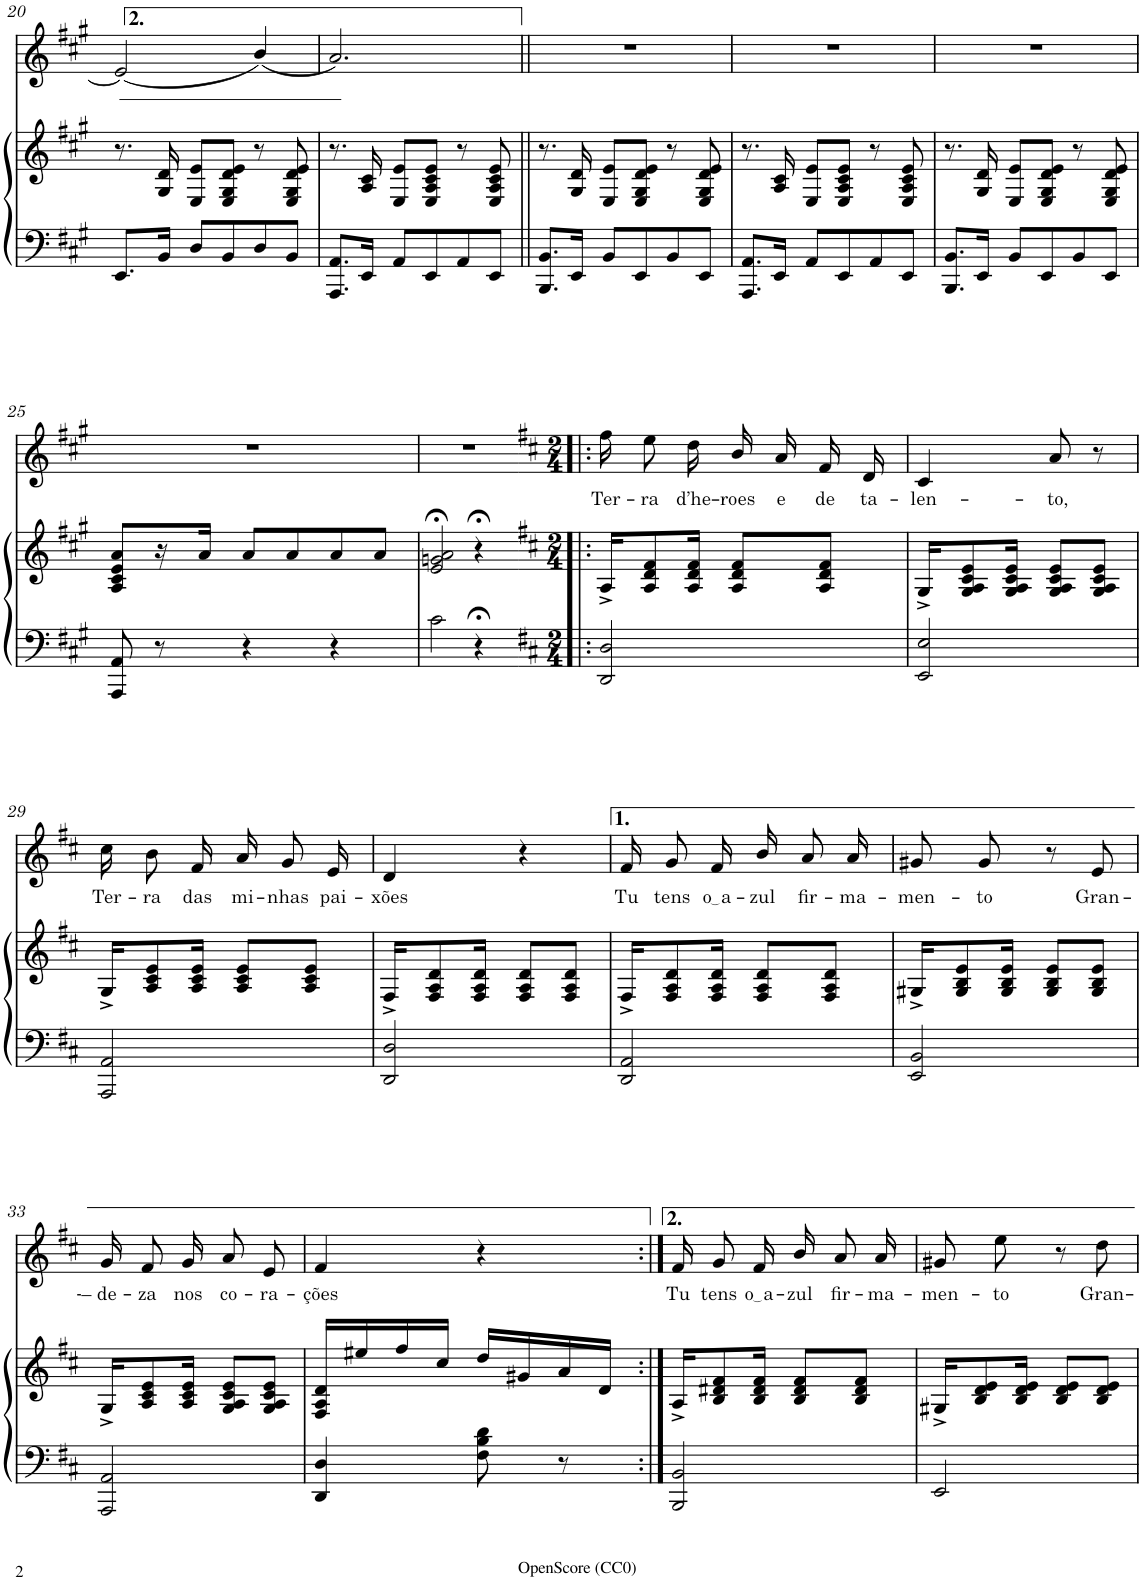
**kern	**kern	**kern	**text
*part2	*part2	*part1	*part1
*staff3	*staff2	*staff1	*staff1
*I"Piano	*	*I"Voice	*
*I'Pno	*	*	*
!!LO:PB:g=z
*clefF4	*clefG2	*clefG2	*
*k[f#c#g#]	*k[f#c#g#]	*k[f#c#g#]	*
*M3/4	*M3/4	*M3/4	*
=20	=20	=20	=20
.	.	[qe	.
!	!	!	!LO:LY:b
8.EE/L	8.r	(<2e/]	.
16BB/Jk	16G#/ 16d/	.	.
8D/L	8E/ 8e/L	.	.
8BB/	8E/ 8G#/ 8d/ 8e/J	.	.
8D/	8r	(<4b/)	.
8BB/J	8E/ 8G#/ 8d/ 8e/	.	.
=21	=21	=21	=21
8.AAA/ 8.AA/L	8.r	2.a/)	.
16EE/Jk	16A/ 16c#/	.	.
8AA/L	8E/ 8e/L	.	.
8EE/	8E/ 8A/ 8c#/ 8e/J	.	.
8AA/	8r	.	.
8EE/J	8E/ 8A/ 8c#/ 8e/	.	.
=22||	=22||	=22||	=22||
8.BBB/ 8.BB/L	8.r	2.r	.
16EE/Jk	16G#/ 16d/	.	.
8BB/L	8E/ 8e/L	.	.
8EE/	8E/ 8G#/ 8d/ 8e/J	.	.
8BB/	8r	.	.
8EE/J	8E/ 8G#/ 8d/ 8e/	.	.
=23	=23	=23	=23
8.AAA/ 8.AA/L	8.r	2.r	.
16EE/Jk	16A/ 16c#/	.	.
8AA/L	8E/ 8e/L	.	.
8EE/	8E/ 8A/ 8c#/ 8e/J	.	.
8AA/	8r	.	.
8EE/J	8E/ 8A/ 8c#/ 8e/	.	.
=24	=24	=24	=24
8.BBB/ 8.BB/L	8.r	2.r	.
16EE/Jk	16G#/ 16d/	.	.
8BB/L	8E/ 8e/L	.	.
8EE/	8E/ 8G#/ 8d/ 8e/J	.	.
8BB/	8r	.	.
8EE/J	8E/ 8G#/ 8d/ 8e/	.	.
!!LO:LB:g=z
=25	=25	=25	=25
8AAA/ 8AA/	8A/ 8c#/ 8e/ 8a/L	2.r	.
8r	16r	.	.
.	16a/JJ	.	.
4r	8a/L	.	.
.	8a/	.	.
4r	8a/	.	.
.	8a/J	.	.
=26	=26	=26	=26
2c#\	2e/;< 2gn/;< 2a/;<	2.r	.
4r;<	4r;<	.	.
=27!|:	=27!|:	=27!|:	=27!|:
*k[f#c#]	*k[f#c#]	*k[f#c#]	*
*M2/4	*M2/4	*M2/4	*
!	!	!	!LO:LY:b
2DD/ 2D/	16A^/KL	16ff#\KL	Ter-
!	!	!	!LO:LY:b
.	8A/ 8d/ 8f#/	8ee\	-ra
!	!	!	!LO:LY:b
.	16A/ 16d/ 16f#/Jk	16dd\Jk	d’he-
!	!	!	!LO:LY:b
.	8A/ 8d/ 8f#/L	16b/LL	-roes
!	!	!	!LO:LY:b
.	.	16a/J	e
!	!	!	!LO:LY:b
.	8A/ 8d/ 8f#/J	16f#/L	de
!	!	!	!LO:LY:b
.	.	16d/JJ	ta-
=28	=28	=28	=28
!	!	!	!LO:LY:b
2EE/ 2E/	16G^/KL	4c#/	-len-
.	8G/ 8A/ 8c#/ 8e/	.	.
.	16G/ 16A/ 16c#/ 16e/Jk	.	.
!	!	!	!LO:LY:b
.	8G/ 8A/ 8c#/ 8e/L	8a/	-to,
.	8G/ 8A/ 8c#/ 8e/J	8r	.
!!LO:LB:g=z
=29	=29	=29	=29
!	!	!	!LO:LY:b
2AAA/ 2AA/	16G^/KL	16cc#/KL	Ter-
!	!	!	!LO:LY:b
.	8A/ 8c#/ 8e/	8b/	-ra
!	!	!	!LO:LY:b
.	16A/ 16c#/ 16e/Jk	16f#/Jk	das
!	!	!	!LO:LY:b
.	8A/ 8c#/ 8e/L	16a/KL	mi-
!	!	!	!LO:LY:b
.	.	8g/	-nhas
.	8A/ 8c#/ 8e/J	.	.
!	!	!	!LO:LY:b
.	.	16e/Jk	pai-
=30	=30	=30	=30
!	!	!	!LO:LY:b
2DD/ 2D/	16F#^/KL	4d/	-xões
.	8F#/ 8A/ 8d/	.	.
.	16F#/ 16A/ 16d/Jk	.	.
.	8F#/ 8A/ 8d/L	4r	.
.	8F#/ 8A/ 8d/J	.	.
=31	=31	=31	=31
!	!	!	!LO:LY:b
2DD/ 2AA/	16F#^/KL	16f#/KL	Tu
!	!	!	!LO:LY:b
.	8F#/ 8A/ 8d/	8g/	tens
!	!	!	!LO:LY:b
.	16F#/ 16A/ 16d/Jk	16f#/Jk	o a
!	!	!	!LO:LY:b
.	8F#/ 8A/ 8d/L	16b/KL	-zul
!	!	!	!LO:LY:b
.	.	8a/	fir-
.	8F#/ 8A/ 8d/J	.	.
!	!	!	!LO:LY:b
.	.	16a/Jk	-ma-
=32	=32	=32	=32
!	!	!	!LO:LY:b
2EE/ 2BB/	16G#X^/KL	8g#X/L	-men-
.	8G#/ 8B/ 8e/	.	.
!	!	!	!LO:LY:b
.	.	8g#/J	-to
.	16G#/ 16B/ 16e/Jk	.	.
.	8G#/ 8B/ 8e/L	8r	.
!	!	!	!LO:LY:b
.	8G#/ 8B/ 8e/J	8e/	Gran-
!!LO:LB:g=z
=33	=33	=33	=33
!	!	!	!LO:LY:b
2AAA/ 2AA/	16G^/KL	16g/KL	-– de-
!	!	!	!LO:LY:b
.	8A/ 8c#/ 8e/	8f#/	-za
!	!	!	!LO:LY:b
.	16A/ 16c#/ 16e/Jk	16g/Jk	nos
!	!	!	!LO:LY:b
.	8G/ 8A/ 8c#/ 8e/L	8a/L	co-
!	!	!	!LO:LY:b
.	8G/ 8A/ 8c#/ 8e/J	8e/J	-ra-
=34	=34	=34	=34
!	!	!	!LO:LY:b
4DD/ 4D/	16F#/ 16A/ 16d/LL	4f#/	-ções
.	16ee#X/	.	.
.	16ff#/	.	.
.	16cc#/JJ	.	.
8F#\ 8B\ 8d\	16dd/LL	4r	.
.	16g#X/	.	.
8r	16a/	.	.
.	16d/JJ	.	.
=35:|!	=35:|!	=35:|!	=35:|!
!	!	!	!LO:LY:b
2BBB/ 2BB/	16A^/KL	16f#/KL	Tu
!	!	!	!LO:LY:b
.	8B/ 8d#X/ 8f#/	8g/	tens
!	!	!	!LO:LY:b
.	16B/ 16d#/ 16f#/Jk	16f#/Jk	o a
!	!	!	!LO:LY:b
.	8B/ 8d#/ 8f#/L	16b/KL	-zul
!	!	!	!LO:LY:b
.	.	8a/	fir-
.	8B/ 8d#/ 8f#/J	.	.
!	!	!	!LO:LY:b
.	.	16a/Jk	-ma-
=36	=36	=36	=36
!	!	!	!LO:LY:b
2EE/	16G#X^/KL	8g#X\L	-men-
.	8B/ 8d/ 8e/	.	.
!	!	!	!LO:LY:b
.	.	8ee\J	-to
.	16B/ 16d/ 16e/Jk	.	.
.	8B/ 8d/ 8e/L	8r	.
!	!	!	!LO:LY:b
.	8B/ 8d/ 8e/J	8dd\	Gran-
=	=	=	=
*-	*-	*-	*-
